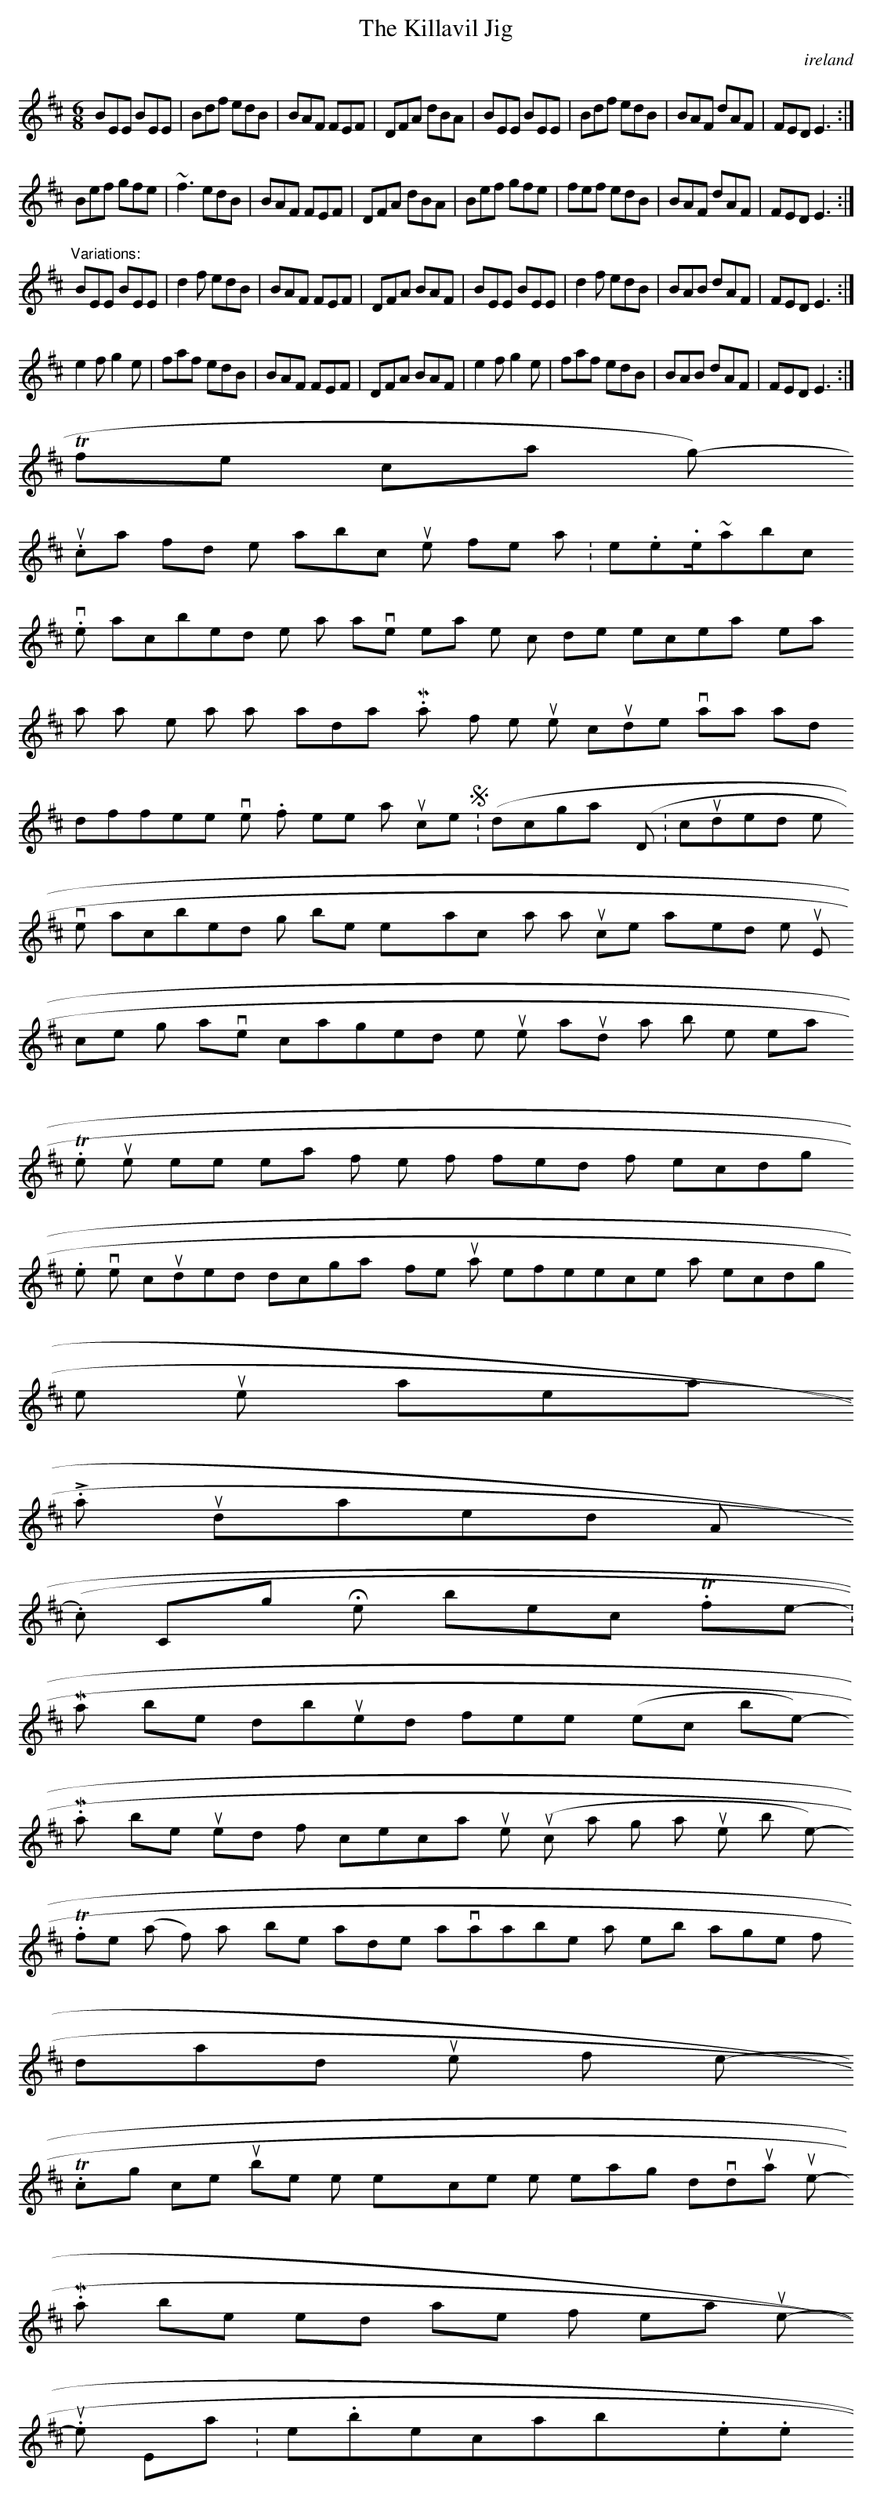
X:1
T:Killavil Jig, The
O:ireland
M:6/8
K:Edor
BEE BEE|Bdf edB|BAF FEF|DFA dBA|BEE BEE|Bdf edB|BAF dAF|FED E3:|
Bef gfe|~f3 edB|BAF FEF|DFA dBA|Bef gfe|fef edB|BAF dAF|FED E3:|
"Variations:"
BEE BEE|d2f edB|BAF FEF|DFA BAF|BEE BEE|d2f edB|BAB dAF|FED E3:|
e2f g2e|faf edB|BAF FEF|DFA BAF|e2f g2e|faf edB|BAB dAF|FED E3:|
This file contains 100 jigs (#201 - #300).
You can find more abc tune files at http://home1.swipnet.se/~w-11382/abc.htm
I've transcribed them as I have learnt them, which does not necessarily mean
that I play them that way nowadays. Many of the tunes include variations and
different versions. If there is a source (S:) or discography (D:) included the
version transcribed might still not be exactly as that source played the tune,
since I might have changed the tune around a bit when I learnt it.
The tunes were learnt from sessions, from friends or from recordings.
When I've included discography, it's often just a reference to what recordings
the tune appears on.
Last updated 9 April 2001.
(c) Copyright 1997-2001 Henrik Norbeck. This file:
- May be distributed freely (with restrictions below).
- May not be used for commercial purposes (such as printing a tune book to sell).
- This file (or parts of it) may not be made available on a web page for
download without permission from me.
- This copyright notice must be kept, except when e-mailing individual tunes.
- May be printed on paper for personal use.
- Questions? E-mail: henrik.norbeck@mailbox.swipnet.se
